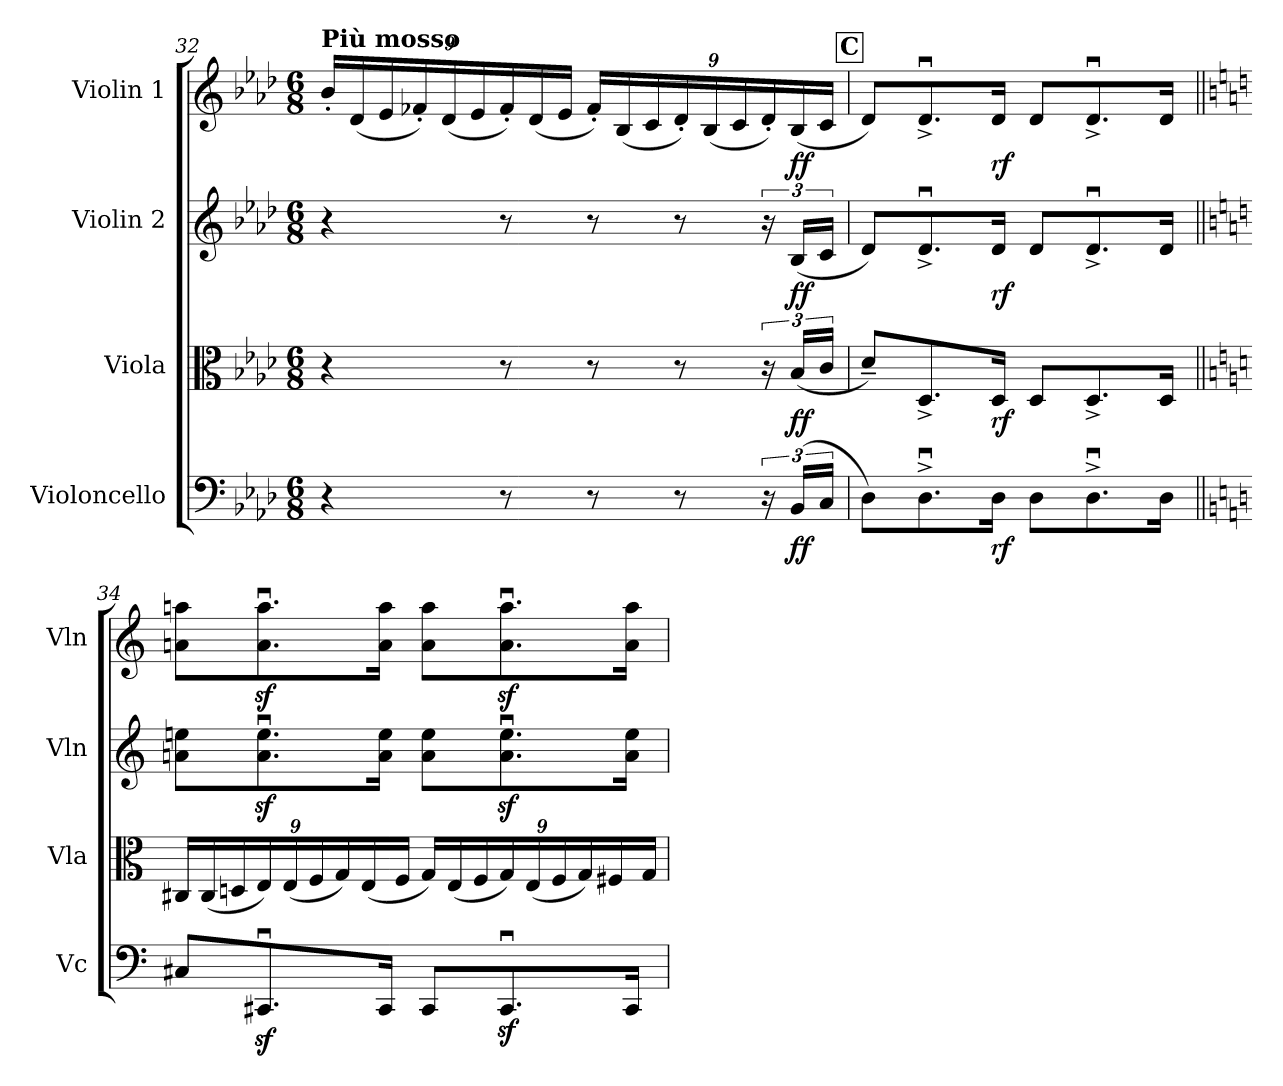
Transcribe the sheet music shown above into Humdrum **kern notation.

**kern	**dynam	**kern	**dynam	**kern	**dynam	**kern	**dynam
*part4	*part4	*part3	*part3	*part2	*part2	*part1	*part1
*staff4	*staff4	*staff3	*staff3	*staff2	*staff2	*staff1	*staff1
*I"Violoncello	*	*I"Viola	*	*I"Violin 2	*	*I"Violin 1	*
*I'Vc	*	*I'Vla	*	*I'Vln	*	*I'Vln	*
*clefF4	*	*clefC3	*	*clefG2	*	*clefG2	*
*k[b-e-a-d-]	*	*k[b-e-a-d-]	*	*k[b-e-a-d-]	*	*k[b-e-a-d-]	*
*M6/8	*	*M6/8	*	*M6/8	*	*M6/8	*
*	*	*	*	*	*	*Xbrackettup	*
=32	=32	=32	=32	=32	=32	=32	=32
!	!	!	!	!	!	!LO:TX:a:B:t=Più mosso	!
4r	.	4r	.	4r	.	24b-'/LL	.
.	.	.	.	.	.	(24d-/	.
.	.	.	.	.	.	24e-/	.
.	.	.	.	.	.	24f-X'/)	.
.	.	.	.	.	.	(24d-/	.
.	.	.	.	.	.	24e-/	.
8r	.	8r	.	8r	.	24f-'/)	.
.	.	.	.	.	.	(24d-/	.
.	.	.	.	.	.	24e-/JJ	.
8r	.	8r	.	8r	.	24f-'/LL)	.
.	.	.	.	.	.	(24B-/	.
.	.	.	.	.	.	24c/	.
8r	.	8r	.	8r	.	24d-'/)	.
.	.	.	.	.	.	(24B-/	.
.	.	.	.	.	.	24c/	.
24r	.	24r	.	24r	.	24d-'/)	.
!	!LO:DY:b	!	!LO:DY:b	!	!LO:DY:b	!	!LO:DY:b
(24BB-/LL	ff	(24B-/LL	ff	(24B-/LL	ff	(24B-/	ff
24C/JJ	.	24c/JJ	.	24c/JJ	.	24c/JJ	.
!!LO:LB:g=z
!!LO:REH:place=s1:a:B:cj:fs=14:t=C
=33	=33	=33	=33	=33	=33	=33	=33
8D-\L)	.	8d-~/L)	.	8d-/L)	.	8d-/L)	.
8.D-u^\	.	8.D-^/	.	8.d-u^/	.	8.d-u^/	.
!	!LO:DY:b	!	!LO:DY:b	!	!LO:DY:b	!	!LO:DY:b
16D-\Jk	rf	16D-/Jk	rf	16d-/Jk	rf	16d-/Jk	rf
8D-\L	.	8D-/L	.	8d-/L	.	8d-/L	.
8.D-u^\	.	8.D-^/	.	8.d-u^/	.	8.d-u^/	.
16D-\Jk	.	16D-/Jk	.	16d-/Jk	.	16d-/Jk	.
=34||	=34||	=34||	=34||	=34||	=34||	=34||	=34||
*k[]	*	*k[]	*	*k[]	*	*k[]	*
*	*	*Xbrackettup	*	*	*	*	*
!	!LO:DY:b	!	!	!	!	!	!
!	!LO:DY:n=1:b	!	!LO:DY:b	!	!LO:DY:b	!	!
!	!	!	!	!	!LO:DY:n=1:b	!	!LO:DY:b
8C#X/L	other-dynamics other-dynamics	24C#X/LL	other-dynamics	8an\ 8een\L	other-dynamics other-dynamics	8an\ 8aan\L	other-dynamics
.	.	(24C#/	.	.	.	.	.
.	.	24Dn/	.	.	.	.	.
8.CC#Xz<u/	.	24E/)	.	8.a\z<u 8.ee\z<u	.	8.a\z<u 8.aa\z<u	.
.	.	(24E/	.	.	.	.	.
.	.	24F/	.	.	.	.	.
.	.	24G/)	.	.	.	.	.
.	.	(24E/	.	.	.	.	.
16CC#/Jk	.	.	.	16a\ 16ee\Jk	.	16a\ 16aa\Jk	.
.	.	24F/JJ	.	.	.	.	.
8CC#/L	.	24G/LL)	.	8a\ 8ee\L	.	8a\ 8aa\L	.
.	.	(24E/	.	.	.	.	.
.	.	24F/	.	.	.	.	.
8.CC#z<u/	.	24G/)	.	8.a\z<u 8.ee\z<u	.	8.a\z<u 8.aa\z<u	.
.	.	(24E/	.	.	.	.	.
.	.	24F/	.	.	.	.	.
.	.	24G/)	.	.	.	.	.
.	.	24F#X/	.	.	.	.	.
16CC#/Jk	.	.	.	16a\ 16ee\Jk	.	16a\ 16aa\Jk	.
.	.	24G/JJ	.	.	.	.	.
=	=	=	=	=	=	=	=
*-	*-	*-	*-	*-	*-	*-	*-
